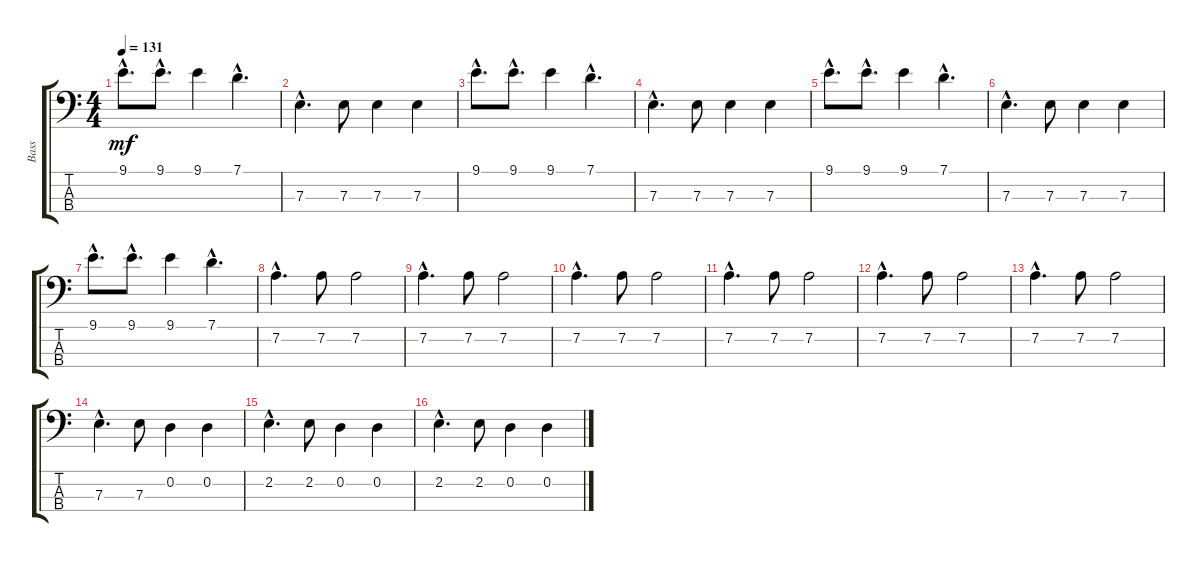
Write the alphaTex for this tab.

\track ("Bass" "Bass") {instrument electricbassfinger}
\staff {score tabs}
\tuning (G2 D2 A1 E1) {hide}
\ts (4 4)
\tempo 131
\clef f4
\ks c
9.1{hac}.8{d dy mf} 9.1{hac}.8{d} 9.1.4 7.1{hac}.4{d} |
7.3{hac}.4{d} 7.3.8 7.3.4 7.3.4 |
9.1{hac}.8{d} 9.1{hac}.8{d} 9.1.4 7.1{hac}.4{d} |
7.3{hac}.4{d} 7.3.8 7.3.4 7.3.4 |
9.1{hac}.8{d} 9.1{hac}.8{d} 9.1.4 7.1{hac}.4{d} |
7.3{hac}.4{d} 7.3.8 7.3.4 7.3.4 |
9.1{hac}.8{d} 9.1{hac}.8{d} 9.1.4 7.1{hac}.4{d} |
7.2{hac}.4{d} 7.2.8 7.2.2 |
7.2{hac}.4{d} 7.2.8 7.2.2 |
7.2{hac}.4{d} 7.2.8 7.2.2 |
7.2{hac}.4{d} 7.2.8 7.2.2 |
7.2{hac}.4{d} 7.2.8 7.2.2 |
7.2{hac}.4{d} 7.2.8 7.2.2 |
7.3{hac}.4{d} 7.3.8 0.2.4 0.2.4 |
2.2{hac}.4{d} 2.2.8 0.2.4 0.2.4 |
2.2{hac}.4{d} 2.2.8 0.2.4 0.2.4
